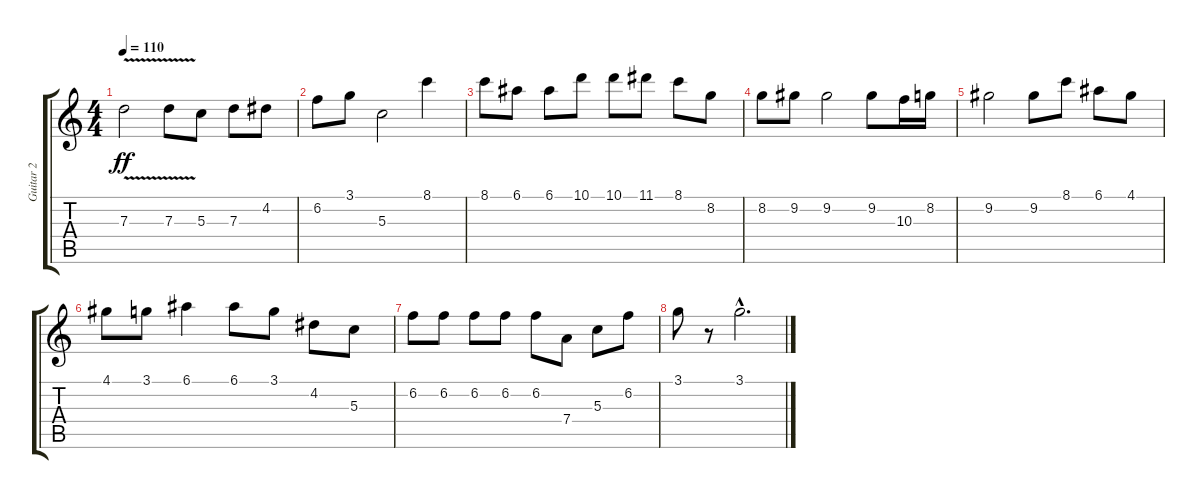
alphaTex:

\track ("Guitar 2" "Guitar 2") {instrument acousticguitarsteel}
\staff {score tabs}
\tuning (E4 B3 G3 D3 A2 E2) {hide}
\ts (4 4)
\tempo 110
\clef g2
\ks c
7.3{v}.2{dy ff} 7.3{v}.8 5.3.8 7.3.8 4.2.8 |
6.2.8 3.1.8 5.3.2 8.1.4 |
8.1.8 6.1.8 6.1.8 10.1.8 10.1.8 11.1.8 8.1.8 8.2.8 |
8.2.8 9.2.8 9.2.2 9.2.8 10.3.16 8.2.16 |
9.2.2 9.2.8 8.1.8 6.1.8 4.1.8 |
4.1.8 3.1.8 6.1.4 6.1.8 3.1.8 4.2.8 5.3.8 |
6.2.8 6.2.8 6.2.8 6.2.8 6.2.8 7.4.8 5.3.8 6.2.8 |
3.1.8 r.8 3.1{hac}.2{d}
